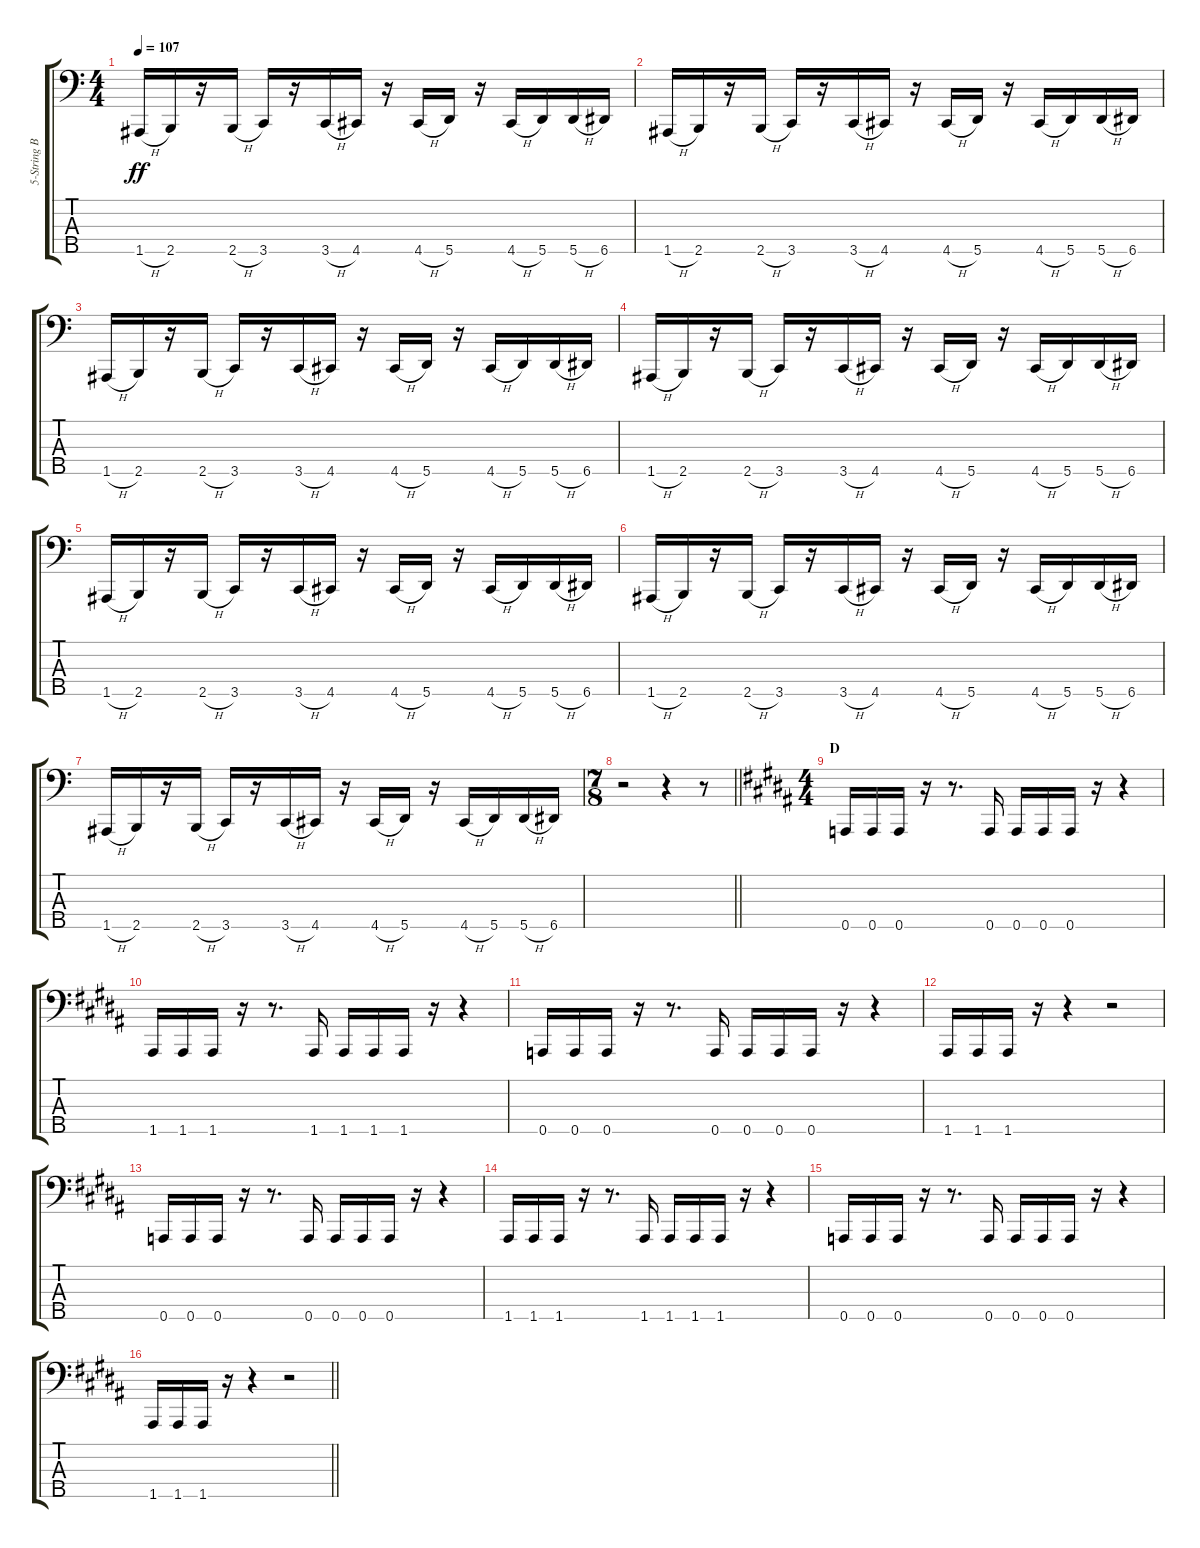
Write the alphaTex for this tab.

\track ("5-String Bass" "5-String B") {instrument slapbass1}
\staff {score tabs}
\tuning (F2 C2 G1 D1 A0) {hide}
\ts (4 4)
\tempo 107
\clef f4
\ks c
1.5{h}.16{dy ff} 2.5.16 r.16 2.5{h}.16 3.5.16 r.16 3.5{h}.16 4.5.16 r.16 4.5{h}.16 5.5.16 r.16 4.5{h}.16 5.5.16 5.5{h}.16 6.5.16 |
1.5{h}.16 2.5.16 r.16 2.5{h}.16 3.5.16 r.16 3.5{h}.16 4.5.16 r.16 4.5{h}.16 5.5.16 r.16 4.5{h}.16 5.5.16 5.5{h}.16 6.5.16 |
1.5{h}.16 2.5.16 r.16 2.5{h}.16 3.5.16 r.16 3.5{h}.16 4.5.16 r.16 4.5{h}.16 5.5.16 r.16 4.5{h}.16 5.5.16 5.5{h}.16 6.5.16 |
1.5{h}.16 2.5.16 r.16 2.5{h}.16 3.5.16 r.16 3.5{h}.16 4.5.16 r.16 4.5{h}.16 5.5.16 r.16 4.5{h}.16 5.5.16 5.5{h}.16 6.5.16 |
1.5{h}.16 2.5.16 r.16 2.5{h}.16 3.5.16 r.16 3.5{h}.16 4.5.16 r.16 4.5{h}.16 5.5.16 r.16 4.5{h}.16 5.5.16 5.5{h}.16 6.5.16 |
1.5{h}.16 2.5.16 r.16 2.5{h}.16 3.5.16 r.16 3.5{h}.16 4.5.16 r.16 4.5{h}.16 5.5.16 r.16 4.5{h}.16 5.5.16 5.5{h}.16 6.5.16 |
1.5{h}.16 2.5.16 r.16 2.5{h}.16 3.5.16 r.16 3.5{h}.16 4.5.16 r.16 4.5{h}.16 5.5.16 r.16 4.5{h}.16 5.5.16 5.5{h}.16 6.5.16 |
\ts (7 8)
\barLineRight lightlight
r.2 r.4 r.8 |
\ts (4 4)
\section ("" "D")
\ks b
0.5.16 0.5.16 0.5.16 r.16 r.8{d} 0.5.16 0.5.16 0.5.16 0.5.16 r.16 r.4 |
1.5.16 1.5.16 1.5.16 r.16 r.8{d} 1.5.16 1.5.16 1.5.16 1.5.16 r.16 r.4 |
0.5.16 0.5.16 0.5.16 r.16 r.8{d} 0.5.16 0.5.16 0.5.16 0.5.16 r.16 r.4 |
1.5.16 1.5.16 1.5.16 r.16 r.4 r.2 |
0.5.16 0.5.16 0.5.16 r.16 r.8{d} 0.5.16 0.5.16 0.5.16 0.5.16 r.16 r.4 |
1.5.16 1.5.16 1.5.16 r.16 r.8{d} 1.5.16 1.5.16 1.5.16 1.5.16 r.16 r.4 |
0.5.16 0.5.16 0.5.16 r.16 r.8{d} 0.5.16 0.5.16 0.5.16 0.5.16 r.16 r.4 |
\barLineRight lightlight
1.5.16 1.5.16 1.5.16 r.16 r.4 r.2
